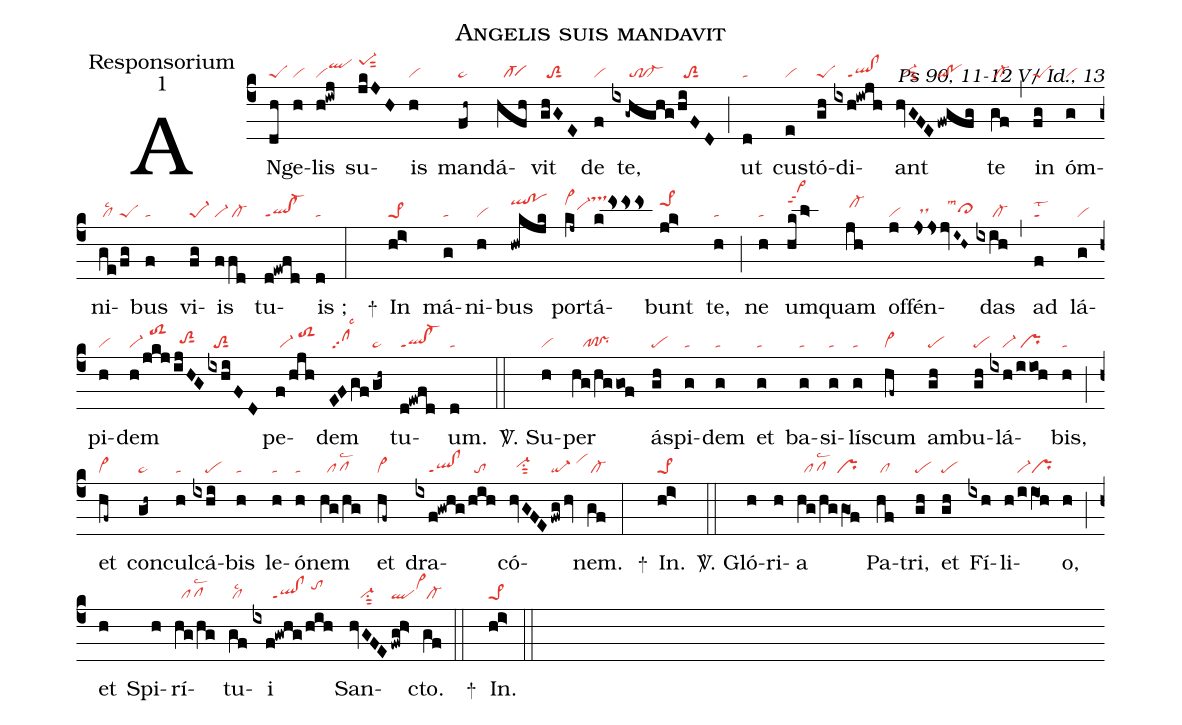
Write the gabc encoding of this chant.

name:Angelis suis mandavit;
office-part:Responsorium;
mode:1;
commentary:Ps 90, 11-12 V/ Id., 13;
nabc-lines:1;
%%
(c4)AN(dh|peS)ge(h|vi)lis(h!iwj|viqlhj) su(jkJH|pe-1hksut2)is(h|vi) man(fh~|pe~)dá(hfh|//poG)vit(ghGE|//toS2sut1) de(f|vi) te,(ix-ghghg|/////to!cl-|/hiFD|//toS2sut1) (;) ut(d|ta) cus(e|vi)tó(gh|peS)di(ixh!iwjh|////ql!clppt1)ant(hvGFE|//vi-hgsut3|/fwgfg|qi!po) te(gf|/cl-) (,) in(fg|peS) óm(g|vi)ni(ge|/cllsc2|/fg|peS)bus(f|ta) vi(fg|pe-1)is(f|vi-|fd|/cl-) tu(d!ewfd|ql!cl-ppt1)is ;(d|ta) (:)
+() In(hi>|pe>1) má(g|ta)ni(h|vi)bus(hwkjk|qlhk!pohk) por(kj~|cl~hk)tá(k/msss|`````vi-hitshm)bunt(jk>|pe>1hk) te,(h|ta) (;) ne(h|ta) um(hk/l>|vi>hlppt2)quam(jh|/cl-hj) of(j|vi)fén(jss|//dshh|jvI~H~|//cl>hhlsm1)das(ixih|/////cl-) (,) ad(f|talst2) lá(g|vi)pi(h|vi)dem(h|vi-|/jkj|//toS2hk|/ijHG|//toS2hhsut1|!ixhiFD|//toS2sut1) pe(f/hjh|/vi-/toS2hj)dem(EFgf|/sflsc3|/gh~|pe~) tu(d!ewfd|ql!cl-ppt1)um.(d|ta) (::)

<sp>V/</sp>. Su(h|vi)per(hg/hggof|///pf!pr) ás(gh|pe)pi(g|ta)dem(g|ta) et(g|ta) ba(g|ta)si(g|ta)lís(g|ta)cum(hf~|cl~) am(gh|pe)bu(gh|pe)lá(ixh|////vi-|/iioh|/pr)bis,(h|ta) (;) et(hf~|cl~) con(gh~|pe~)cul(h|ta)cá(ixhi|////pe)bis(h|ta) le(h|ta)ó(h|ta)nem(hg/hg|//pflsc2) et(hf~|cl~) dra(ixf!gwhg|////ql!clppt1|/hih|//to)có(hvGFE|//vi-hhsu1sut2|/fwg/hv|qi-/vihj)nem.(gf|/cl-) (:)
+() In.(hi>|pe>1) (::)

<sp>V/</sp>. Gló(h)ri(h)a(hg/hg/gO1f|//pflsc2/pr)
Pa(hf|/cl)tri,(gh|pe) et(gh|pe) Fí(ixh)li(h/iiO1h|////vi-pr)o,(h) (;)
et(h) Spi(h)rí(hg/hg|//pflsc2)tu(gf|/cllsc2)i(ixf!gwhg/hih|//////ql!clppt1/tohj)
San(hvGFE|///vi-su1sut2|fwg!h>|qlvi>hj)cto.(gf|/cl-) (::)
+() In.(hi>|pe>1) (::)
